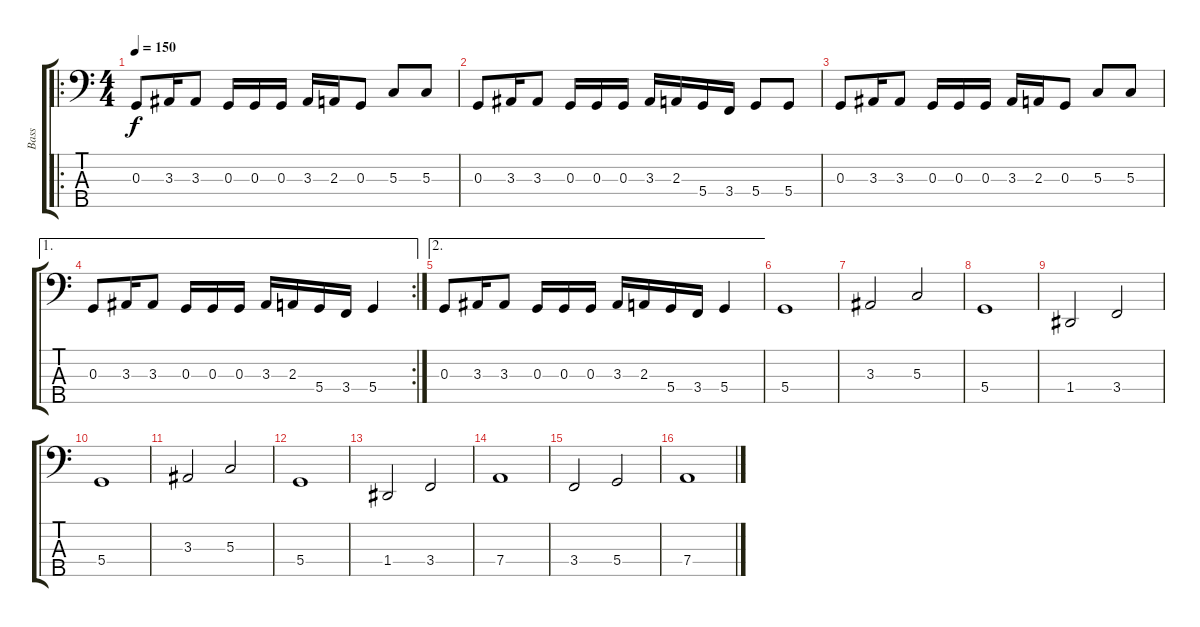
\track ("Bass" "Bass") {instrument fretlessbass}
\staff {score tabs}
\tuning (F2 C2 G1 D1 A0) {hide}
\ro
\ts (4 4)
\tempo 150
\clef f4
\ks c
0.3.8{dy f instrument fretlessbass} 3.3.16 3.3.8 0.3.16 0.3.16 0.3.16 3.3.16 2.3.16 0.3.8 5.3.8 5.3.8 |
0.3.8 3.3.16 3.3.8 0.3.16 0.3.16 0.3.16 3.3.16 2.3.16 5.4.16 3.4.16 5.4.8 5.4.8 |
0.3.8 3.3.16 3.3.8 0.3.16 0.3.16 0.3.16 3.3.16 2.3.16 0.3.8 5.3.8 5.3.8 |
\ae 1
\rc 2
0.3.8 3.3.16 3.3.8 0.3.16 0.3.16 0.3.16 3.3.16 2.3.16 5.4.16 3.4.16 5.4.4 |
\ae 2
0.3.8 3.3.16 3.3.8 0.3.16 0.3.16 0.3.16 3.3.16 2.3.16 5.4.16 3.4.16 5.4.4 |
5.4.1 |
3.3.2 5.3.2 |
5.4.1 |
1.4.2 3.4.2 |
5.4.1 |
3.3.2 5.3.2 |
5.4.1 |
1.4.2 3.4.2 |
7.4.1 |
3.4.2 5.4.2 |
7.4.1
